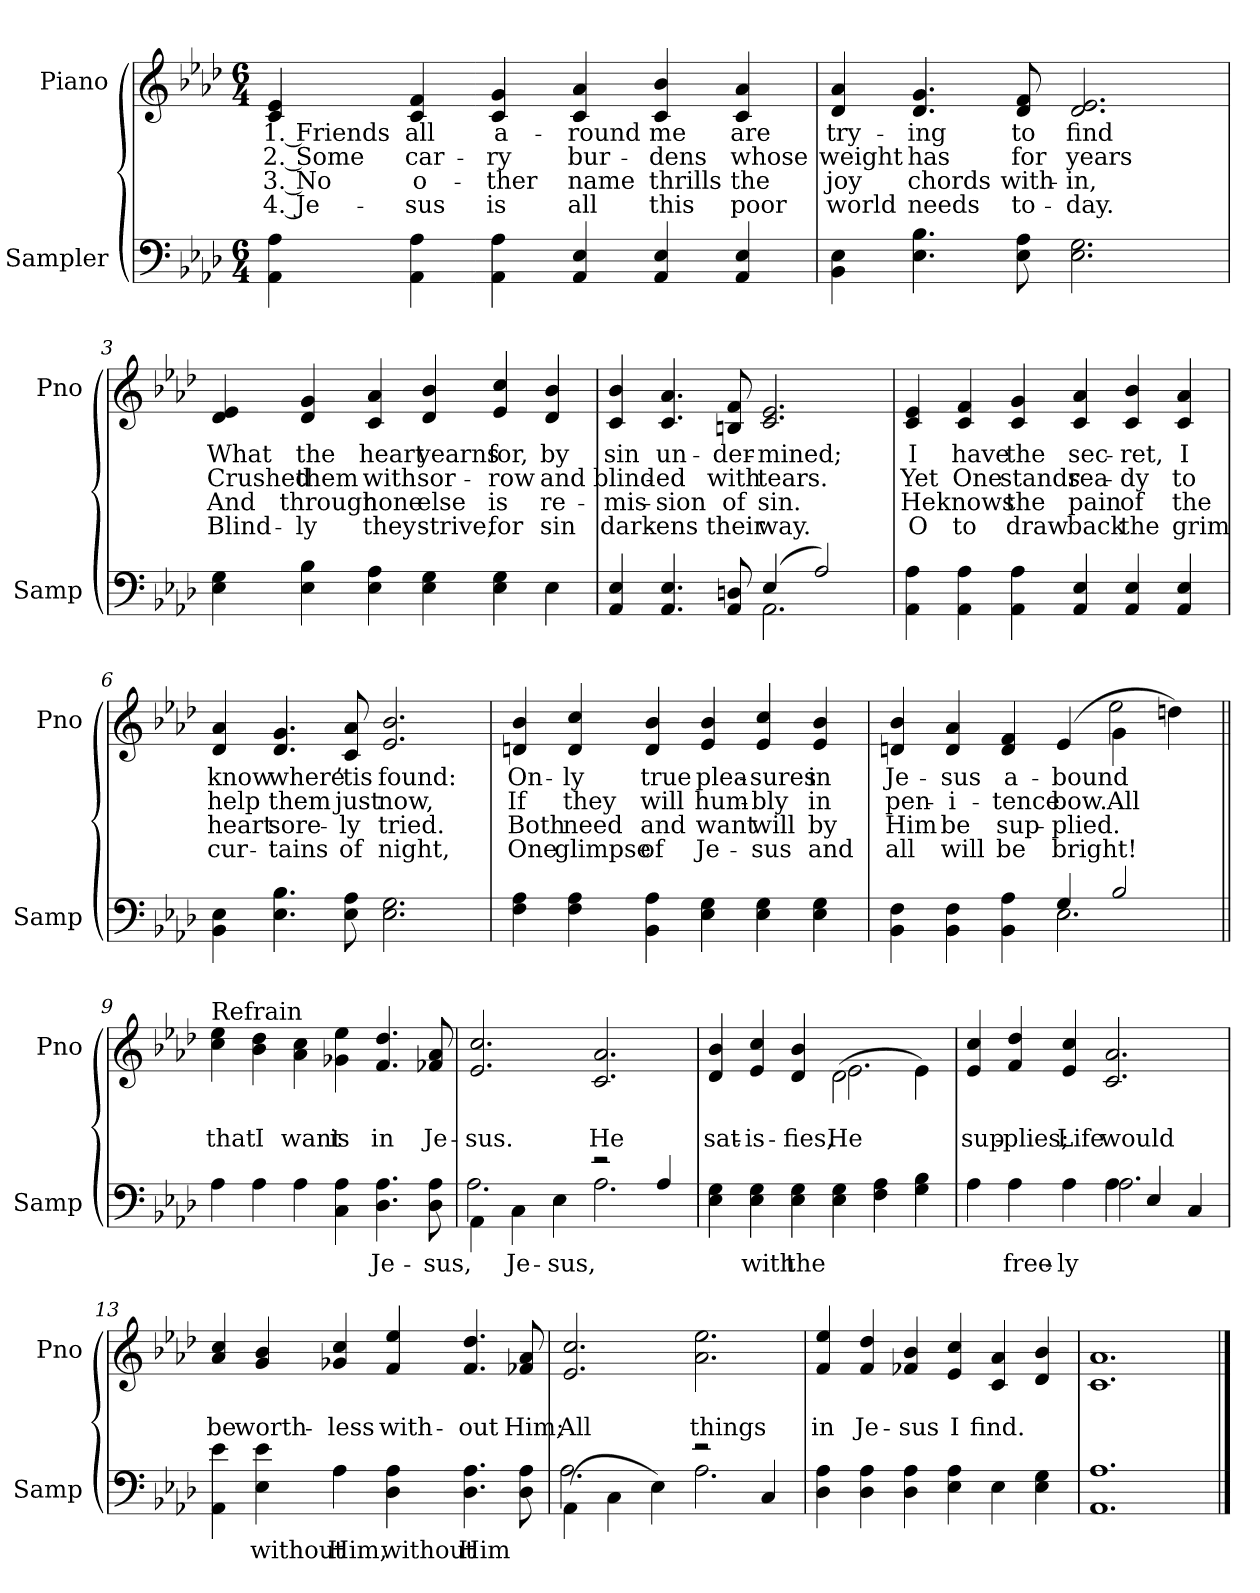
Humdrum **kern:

**kern	**text	**kern	**text	**text	**text	**text
*part2	*part2	*part1	*part1	*part1	*part1	*part1
*staff2	*staff2	*staff1	*staff1	*staff1	*staff1	*staff1
*I"Sampler	*	*I"Piano	*	*	*	*
*I'Samp	*	*I'Pno	*	*	*	*
*clefF4	*	*clefG2	*	*	*	*
*k[b-e-a-d-]	*	*k[b-e-a-d-]	*	*	*	*
*A-:	*	*A-:	*	*	*	*
*M6/4	*	*M6/4	*	*	*	*
=1	=1	=1	=1	=1	=1	=1
4AA-\ 4A-\	.	4c/ 4e-/	1. Friends	2. Some	3. No	4. Je-
4AA-\ 4A-\	.	4c/ 4f/	all	car-	o-	-sus
4AA-\ 4A-\	.	4c/ 4g/	a-	-ry	-ther	is
4AA-/ 4E-/	.	4c/ 4a-/	-round	bur-	name	all
4AA-/ 4E-/	.	4c/ 4b-/	me	-dens	thrills	this
4AA-/ 4E-/	.	4c/ 4a-/	are	whose	the	poor
=2	=2	=2	=2	=2	=2	=2
4BB-\ 4E-\	.	4d-/ 4a-/	try-	weight	joy	world
4.E-\ 4.B-\	.	4.d-/ 4.g/	-ing	has	chords	needs
8E-\ 8A-\	.	8d-/ 8f/	to	for	with-	to-
2.E-\ 2.G\	.	2.d-/ 2.e-/	find	years	-in,	-day.
=3	=3	=3	=3	=3	=3	=3
4E-\ 4G\	.	4d-/ 4e-/	What	Crushed	And	Blind-
4E-\ 4B-\	.	4d-/ 4g/	the	them	through	-ly
4E-\ 4A-\	.	4c/ 4a-/	heart	with	none	they
4E-\ 4G\	.	4d-/ 4b-/	yearns	sor-	else	strive,
4E-\ 4G\	.	4e-/ 4cc/	for,	-row	is	for
4E-\	.	4d-/ 4b-/	by	and	re-	sin
=4	=4	=4	=4	=4	=4	=4
*^	*	*	*	*	*	*
4AA-/ 4E-/	2.ryy	.	4c/ 4b-/	sin	blind-	-mis-	dark-
4.AA-/ 4.E-/	.	.	4.c/ 4.a-/	un-	-ed	-sion	-ens
8AA-/ 8Dn/	.	.	8Bn/ 8f/	-der-	with	of	their
(4E-/	2.AA-	.	2.c/ 2.e-/	-mined;	tears.	sin.	way.
2A-/)	.	.	.	.	.	.	.
*v	*v	*	*	*	*	*	*
=5	=5	=5	=5	=5	=5	=5
4AA- 4A-	.	4c/ 4e-/	I	Yet	He	O
4AA-\ 4A-\	.	4c/ 4f/	have	One	knows	to
4AA-\ 4A-\	.	4c/ 4g/	the	stands	the	draw
4AA-/ 4E-/	.	4c/ 4a-/	sec-	rea-	pain	back
4AA-/ 4E-/	.	4c/ 4b-/	-ret,	-dy	of	the
4AA-/ 4E-/	.	4c/ 4a-/	I	to	the	grim
=6	=6	=6	=6	=6	=6	=6
4BB-\ 4E-\	.	4d-/ 4a-/	know	help	heart	cur-
4.E-\ 4.B-\	.	4.d-/ 4.g/	where	them	sore-	-tains
8E-\ 8A-\	.	8c/ 8a-/	’tis	just	-ly	of
2.E-\ 2.G\	.	2.e-/ 2.b-/	found:	now,	tried.	night,
=7	=7	=7	=7	=7	=7	=7
4F\ 4A-\	.	4dn/ 4b-/	On-	If	Both	One
4F\ 4A-\	.	4d/ 4cc/	-ly	they	need	glimpse
4BB-\ 4A-\	.	4d/ 4b-/	true	will	and	of
4E-\ 4G\	.	4e-/ 4b-/	plea-	hum-	want	Je-
4E-\ 4G\	.	4e-/ 4cc/	-sures	-bly	will	-sus
4E-\ 4G\	.	4e-/ 4b-/	in	in	by	and
=8	=8	=8	=8	=8	=8	=8
*^	*	*^	*	*	*	*
4BB-\ 4F\	2.ryy	.	4dn/ 4b-/	1ryy	Je-	pen-	Him	all
4BB-\ 4F\	.	.	4d/ 4a-/	.	-sus	-i-	be	will
4BB-\ 4A-\	.	.	4d/ 4f/	.	a-	-tence	sup-	be
4G/	2.E-	.	(4e-/	.	-bound	bow.	-plied.	bright!
2B-/	.	.	4g\	2ee-	.	All	.	.
.	.	.	4dd\)	.	.	.	.	.
*v	*v	*	*	*	*	*	*	*
*	*	*v	*v	*	*	*	*
=9||	=9||	=9||	=9||	=9||	=9||	=9||
!	!	!LO:TX:t=Refrain	!	!	!	!
4A-\	.	4cc\ 4ee-\	.	that	.	.
4A-\	.	4b-\ 4dd-\	.	I	.	.
4A-\	.	4a-\ 4cc\	.	want	.	.
4C\ 4A-\	.	4g-X\ 4ee-\	.	is	.	.
4.D-\ 4.A-\	Je-	4.f/ 4.dd-/	.	in	.	.
8D-\ 8A-\	-sus,	8f-X/ 8a-/	.	Je-	.	.
=10	=10	=10	=10	=10	=10	=10
*^	*	*	*	*	*	*
4AA-\	2.A-	.	2.e-/ 2.cc/	.	-sus.	.	.
4C\	.	Je-	.	.	.	.	.
4E-\	.	-sus,	.	.	.	.	.
2r	2.A-	.	2.c/ 2.a-/	.	He	.	.
4A-	.	.	.	.	.	.	.
*v	*v	*	*	*	*	*	*
=11	=11	=11	=11	=11	=11	=11
*	*	*^	*	*	*	*
4E- 4G	.	4d-/ 4b-/	2.ryy	.	sat-	.	.
4E- 4G	with	4e-/ 4cc/	.	.	-is-	.	.
4E- 4G	the	4d-/ 4b-/	.	.	-fies,	.	.
4E- 4G	.	(2d-\	2.e-	.	He	.	.
4F 4A-	.	.	.	.	.	.	.
4G 4B-	.	4e-\)	.	.	.	.	.
*	*	*v	*v	*	*	*	*
=12	=12	=12	=12	=12	=12	=12
*^	*	*	*	*	*	*
4A-	2.ryy	.	4e-/ 4cc/	.	sup-	.	.
4A-	.	free-	4f/ 4dd-/	.	-plies;	.	.
4A-	.	-ly	4e-/ 4cc/	.	Life	.	.
4A-\	2.A-	.	2.c/ 2.a-/	.	would	.	.
4E-/	.	.	.	.	.	.	.
4C/	.	.	.	.	.	.	.
*v	*v	*	*	*	*	*	*
=13	=13	=13	=13	=13	=13	=13
4AA-\ 4e-\	.	4a-/ 4cc/	.	be	.	.
4E-\ 4e-\	without	4g/ 4b-/	.	worth-	.	.
4A-\	Him,	4g-X/ 4cc/	.	-less	.	.
4D-\ 4A-\	without	4f/ 4ee-/	.	with-	.	.
4.D-\ 4.A-\	Him	4.f/ 4.dd-/	.	-out	.	.
8D-\ 8A-\	.	8f-X/ 8a-/	.	Him;	.	.
=14	=14	=14	=14	=14	=14	=14
*^	*	*	*	*	*	*
(4AA-\	2.A-	.	2.e-/ 2.cc/	.	All	.	.
4C\	.	.	.	.	.	.	.
4E-\)	.	.	.	.	.	.	.
2r	2.A-	.	2.a-\ 2.ee-\	.	things	.	.
4C	.	.	.	.	.	.	.
*v	*v	*	*	*	*	*	*
=15	=15	=15	=15	=15	=15	=15
4D-\ 4A-\	.	4f/ 4ee-/	.	in	.	.
4D-\ 4A-\	.	4f/ 4dd-/	.	Je-	.	.
4D-\ 4A-\	.	4f-X/ 4b-/	.	-sus	.	.
4E-\ 4A-\	.	4e-/ 4cc/	.	I	.	.
4E-\	.	4c/ 4a-/	.	find.	.	.
4E-\ 4G\	.	4d-/ 4b-/	.	.	.	.
=16	=16	=16	=16	=16	=16	=16
1.AA-\ 1.A-\	.	1.c/ 1.a-/	.	.	.	.
==	==	==	==	==	==	==
*-	*-	*-	*-	*-	*-	*-
